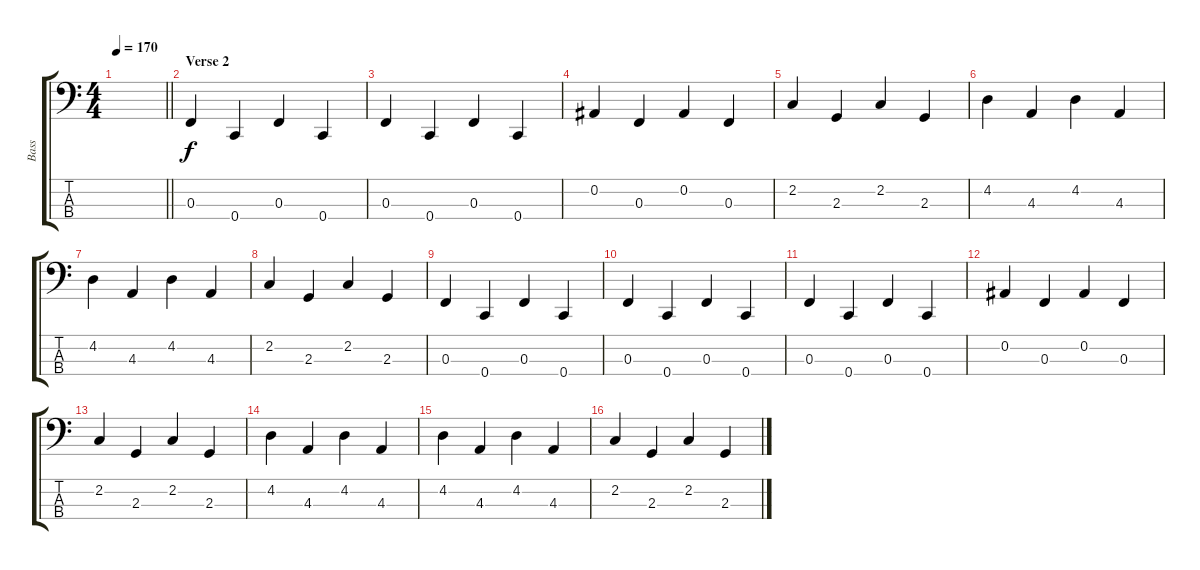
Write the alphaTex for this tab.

\track ("Bass" "Bass") {instrument electricbasspick}
\staff {score tabs}
\tuning (Eb2 Bb1 F1 C1) {hide}
\ts (4 4)
\tempo 170
\clef f4
\barLineRight lightlight
\ks c
|
\section ("" "Verse 2")
0.3.4 0.4.4 0.3.4 0.4.4 |
0.3.4 0.4.4 0.3.4 0.4.4 |
0.2.4 0.3.4 0.2.4 0.3.4 |
2.2.4 2.3.4 2.2.4 2.3.4 |
4.2.4 4.3.4 4.2.4 4.3.4 |
4.2.4 4.3.4 4.2.4 4.3.4 |
2.2.4 2.3.4 2.2.4 2.3.4 |
0.3.4 0.4.4 0.3.4 0.4.4 |
0.3.4 0.4.4 0.3.4 0.4.4 |
0.3.4 0.4.4 0.3.4 0.4.4 |
0.2.4 0.3.4 0.2.4 0.3.4 |
2.2.4 2.3.4 2.2.4 2.3.4 |
4.2.4 4.3.4 4.2.4 4.3.4 |
4.2.4 4.3.4 4.2.4 4.3.4 |
2.2.4 2.3.4 2.2.4 2.3.4
